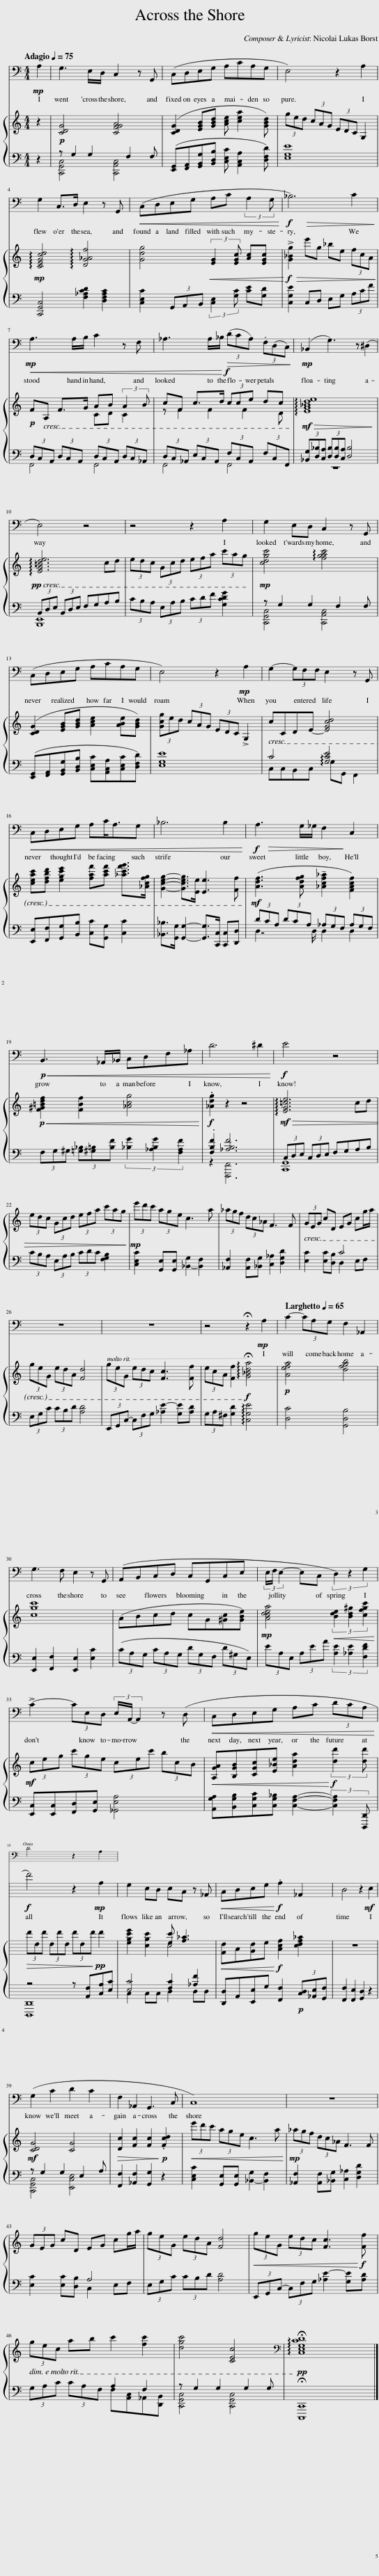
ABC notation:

X:1
%%score 1 2 { ( 3 6 ) | ( 4 5 ) }
L:1/8
Q:1/4=75
M:4/4
I:linebreak $
K:C
V:1 bass
V:2 bass
V:3 treble
V:6 treble
V:4 bass
V:5 bass
V:1
 z2 | z8 | z8 | z8 |$ z8 | %5
 z8 | z8 |$ z8 | z8 | z8 |$ %10
 z8 | z8 | z8 |$ z8 | z8 | %15
 z8 |$ z8 | z8 | z8 |$ z8 | %20
 z8 | z8 |$ z8 | z8 | z8 | %25
 z8 |$ z8 |[Q:1/4=75] z8[Q:1/4=69][Q:1/4=65] |[Q:1/4=63] z8[Q:1/4=60] |[Q:1/4=65] z8 |$ %30
 z8 | z8 | z8 |$ z8 | z8 |$ %35
 D4 z2 A,2 | z8 | z8 | z8 |$ z8 | %40
 z8 | z8 | z8 |$ z8 | z8 | %45
 z8 |$[Q:1/4=65] z8[Q:1/4=63][Q:1/4=60][Q:1/4=55] |[Q:1/4=53] z8[Q:1/4=50] |[Q:1/4=45] z8 |] %49
V:2
!mp! A,2 | G,3 E,/D,/ C,2 z G,, |!<(! (C,D,E,G, A,!<)!!f!C!>(!A,G, | E,4) z2!>)!!mp! A,2 |$ G,2 C,>D, E,2 z G,, | %5
!<(! (C,D,E,G, A,C (3:2:2A,2 G,!<)! |!f! _B,6)!>(! C2!>)! |$!mp! A,3!<(! A,/B,/ C2 z F, | _A,3 A,/_B,/!<)!!f! (3(D!>(!CA,) (3.F,(D,C,)!>)! |!mp! (_B,,2 G,3) z!p! (^D,2 |$ %10
 E,4) z4 | z4 z2!mp! A,2 | G,2 E,D, C,2 z G,, |$!<(! (C,D,E,G, A,!<)!!>(!CA,G,!>)! | E,4) z2!mp! A,2 | %15
 G,2- (3G,F,F, E,2 z G,, |$!<(! C,D,E,G, A,C<A,G, | _B,6 B,2!<)! |!f! A,3!>(! G,/_G,/ F,2 C,2!>)! |$!p!!<(! B,,3 _A,,/_B,,/ C,D,F,_A, | %20
 D6 ^D2!<)! |!f! E4 z4 |$ z8 | z8 | z8 | %25
 z8 |$ z8 | z8 | z4 !fermata!z2!mp! A,2 | C2- (3CA,G, F,2 _A,,2 |$ %30
 G,3 F, E,2 z G,, |!<(! (A,,B,,C,D,!<)!!>(! C,G,,C,E, | (3E,/F,/ E,2- E,C,!>)!!mp! (3D,2) z2!f! G,2 |$ !>!C2- (3C!>(!E,D, (3E,/A,,/- A,,2!>)! z!mf! (D, |!<(! C,D,E,G, A,C (3DCA,!<)! |$ %35
!f! F4) z2!mp! A,2 | G,2 E,D, E,C, z _A,, |!<(! C,D,E,G,!<)!!f! .A,2 _A,,2 | D,4 z2!mf! E,2 |$ (G,2 C2 D2 C2 | %40
 F,2 _A,,2 G,,3 C, | C,8) | z8 |$ z8 | z8 | %45
 z8 |$ z8 | z8 | z8 |] %49
V:3
 z2 |!p! [CDG]4 [CFGA]4 |!<(! ([CDG]2 [EGB][GBd]!<)!!mf!!>(! [Ace] [cea]2 [GBd])!>)! |!p! (3ged (3cAG (3EDC G,2 |$!mp! !arpeggio![CEGcd]4 !arpeggio![DG_Af]4 | %5
 [Gdg]4!<(! (3:2:2[EG]2 [EGc] [Ac][EGc]!<)! |!f! !>![G_Bg]2!>(! e'g _be (3fcA!>)! |$!p! FA, F>G AB (3:2:2A2 B | cF c>d (3cce dc |!mf!!>(! !arpeggio![EG_Bde]8!>)! |$ %10
!pp! !arpeggio![EG=Bde]6 cd | (3edc (3Gcd (3efa (3c'ag |!mp! [cdgc']4 !arpeggio![fgac']4 |$!<(! ([CDG]2 [EGB][GBd]!<)!!mf!!>(! [Ace]2 [ABe][GBd])!>)! |!p! (3[Gcg]ed (3cAG (3EDC !>!G,2 | %15
!mp! cCDE- [EGcd]4 |$ [ceac'][dfbd'] [egc'e']2 [faf'][ac'f'] [_ac'f'g']>[_Acfg] | [Gceg]2- [Gceg]>[Ee] [Ee]3 [Ff] |!mf!!<(! ([Adf]3 [Adfg]!<)!!f!!>(! !tenuto![_Acf_a]2 [FAcf]2)!>)! |$!p!!<(! [F^G=Bdf]2 [FBf]2 [_Acg]4!<)! | %20
!f! .[_Adg]2 z2 z4 |!mf!!>(! !arpeggio![EG=ce]6 cd |$ (3edc (3Gcd (3efa (3c'ag!>)! |!mp! (3e'd'c' (3age c3 a | (3_agf (3dc_A F3 F | %25
 (3GEG cD EG cg/a/ |$ (3geG (3edA [Fd]4 | (3geG (3edc [Fc]3 [Ff] | (3ecA [Ff]2!f! !arpeggio!!fermata![G_Bda]4 |!p! [Aefa]4 [dfgb]4 |$ %30
 [cgc']8 |!<(! (ABcd!<)!!>(! cG[^Gc][GBe])!>)! |!mp! [Acdea]4!<(! (3[Bde]2 [Bd^g]2 [cfgc']2!<)! |$!mf! (3ceg (3c'ge (3cec' (3bcB |!<(! [A,GA][B,GB][CGc][E_Be] [Ada]2!<)!!f! (3:2:2[dd']2 [dd'] |$ %35
!>(! (3d'dd' (3dd'd (3d'dd'!>)!!pp! d'2 | [egc'e']2 [cgc']2 [ec'] [f_a]3 |!<(! [Fd]A[Gd]e!<)!!f! [Acf]2 [cdf_a]2 | z8 |$!mf! [CDG]4 [CG]4 | %40
!>(! [Dc]2 [Fc]2 [Fc]2!>)!!p! .[Fcd]2 |!<(! (3e'd'c' (3age c3 a!<)! |!mp! (3_agf (3dc_A F3 F |$ (3GEG cD EG cg/a/ | (3geG (3edA [Fd]4 | %45
!<(! (3geG (3edc [Fc]3!<)!!f! [Ff] |$ (3gec ab c'2 [fc']2 | [dgc']4 [CEc]4 |[K:bass]!pp! !arpeggio!!fermata![C,E,G,CD]8 |] %49
V:4
 z2 | z G,2 G,2 F,2 F, | ([E,,G,,][F,,A,,][G,,B,,G,][B,,D,B,] [C,E,C] [A,,C,A,]2 [D,F,D]) | [E,G,E]8 |$ [C,,G,,C,]4 [F,_A,CD]2 [D,F,A,C]2 | %5
 [C,E,C]2 (3G,,A,,B,, (3:2:2[C,E,]2 [G,C] [CE][G,D] | [C,G,E]2 C,D, E,G, (3A,CF |$ (3D,C,A,, (3D,C,A,, (3D,C,A,, (3D,C,_A,, | (3D,C,_A,, (3E,C,A,, (3F,C,A,, (3F,C,F,, | (3[_B,,G,][D,_B,][C,A,] (3[D,B,][D,B,][C,A,] [D,B,]4 |$ %10
 (3B,,D,E, (3B,,D,E, F,G,A,B, | (3CB,A, (3E,A,B, (3CDF [G,CDG]2 | z G,2 G,2 F,2 F, |$ ([E,,G,,][F,,A,,][G,,B,,G,][B,,D,B,] [C,E,C][A,,C,A,][C,E,C][D,F,D]) | [E,G,E]8 | %15
 C,C,B,,C, [G,CE]4 |$ [E,,E,][F,,F,][G,,G,][B,,B,] [C,C][G,,G,] [C,C]2 | [_B,,_B,]>[G,,G,] [G,,G,]2- [G,,G,]>[C,,C,] [C,,C,][D,,D,] | (3DCA, (3DCA, (3_A,G,F, (3A,G,F, |$ (3F,G,^G, (3[=G,_B,][^G,=B,][B,F] (3[_B,G]2 [_A,B,G]2 [F,A,F]2 | %20
 .[F,B,F]2 [_A,B,F]6 |!mf!!>(! (3C,D,E, (3C,D,E, F,G,A,B, |$ (3CB,A, (3E,A,B, (3CDC [F,G,B,]2!>)! |!p! [C,E,C]2 [G,,E,][G,,E,] [_B,,-G,]2 [B,,F,]2 | [_A,,F,]2 [A,,F,][_B,,G,] [C,_A,]2 [D,G,D]2 | %25
 [E,C]2 [E,C][D,B,] C4 |$ (3E,G,C (3CB,D [A,D]4 | (3E,,G,,C,- (3C,F,G, [_A,E-]2 [G,E][A,D] | (3G,A,^F, [G,D]2 !arpeggio![C,G,E]4 | [D,C]4 [G,,D,B,]4 |$ %30
 [E,,E,]2 [F,,F,]2 [E,,E,]2 [E,C]2 | (3(CA,G, (3CA,G, (3DG,F, (3D^G,E,) | (3EA,E, (3A,EA (3[A,E]2 [_A,E]2 [F,DF]2 |$ [E,,C,][E,,C,][F,,D,][G,,E,] [_G,,E,A,]4 | [A,,G,A,][B,,G,B,][C,G,C][C,G,_B,] [C,F,A,]2- (3:2:2[C,F,A,]2 [D,,,D,,] |$ %35
 z4 z [A,,F,][C,A,][E,C] | [E,C]4 [F,C]2 [_A,F]2 | [D,,D,]A,,[E,,E,]G, [F,,F,]2!p! (3[C,D,][_A,,E,][G,,F,] | [F,,F,]2 [F,,E,]2 [G,,D,]2 z2 |$ z G,2 G,2 E,2 A, | %40
 [F,,F,]2 [_A,,F,]2 [G,,G,]2 z2 | [C,E,C]2 [G,,E,][G,,E,] [_B,,-G,]2 [B,,F,]2 | [_A,,F,]2 [A,,F,][_B,,G,] [C,_A,]2 [D,G,D]2 |$ [E,C]2 [E,C][D,B,] A,4 | (3E,G,C (3CB,D [A,D]4 | %45
 (3E,,G,,C,- (3C,F,G, [_A,E-]2 [G,E][A,D] |$ (3G,A,C (3CA,F, F,[A,,C,]_A,,[D,,B,,] | z G,2 G,2 G,2 G, | !fermata![C,,,C,,]8 |] %49
V:5
 x2 | [C,,G,,C,]4 [C,,A,,C,]4 | x8 | x8 |$ x8 | %5
 x8 | x8 |$ F,,4 F,,4 | F,,4 F,,4 | z8 |$ %10
 [B,,,E,,]8 | x8 | [C,,G,,C,]4 [C,,A,,C,]4 |$ x8 | x8 | %15
 C4 !arpeggio!G,G,, F,,2 |$ x8 | x8 | D,7/2 D,/ D,2 D,2 |$ x8 | %20
 z2 [F,,,F,,]6 | [C,,G,,]8 |$ x8 | x8 | x8 | %25
 x4 D,2 E,F, |$ x8 | x8 | x8 | x8 |$ %30
 x8 | x8 | x8 |$ x8 | x8 |$ %35
 [D,,,D,,]8 | C,2 C,C, D,2 D,D, | x8 | x8 |$ [C,,G,,C,]4 [E,,C,E,]4 | %40
 x8 | x8 | x8 |$ x4 C,2 E,F, | x8 | %45
 x8 |$ x4 A,2 F,2 | [C,,G,,C,]4 [C,,G,,C,]4 | x8 |] %49
V:6
 x2 | x8 | x8 | x8 |$ x8 | %5
 x8 | x8 |$ x4 CD C2 | z F2 F2 F2 D | x8 |$ %10
 x8 | x8 | x8 |$ x8 | x8 | %15
 x8 |$ x8 | x8 | x8 |$ x8 | %20
 x8 | x8 |$ x8 | x8 | x8 | %25
 x8 |$ x8 | x8 | x8 | x8 |$ %30
 x8 | x8 | x8 |$ x8 | x8 |$ %35
 x8 | x4 c4 | x8 | x8 |$ x8 | %40
 x8 | x8 | x8 |$ x8 | x8 | %45
 x8 |$ x8 | x8 |[K:bass] x8 |] %49
